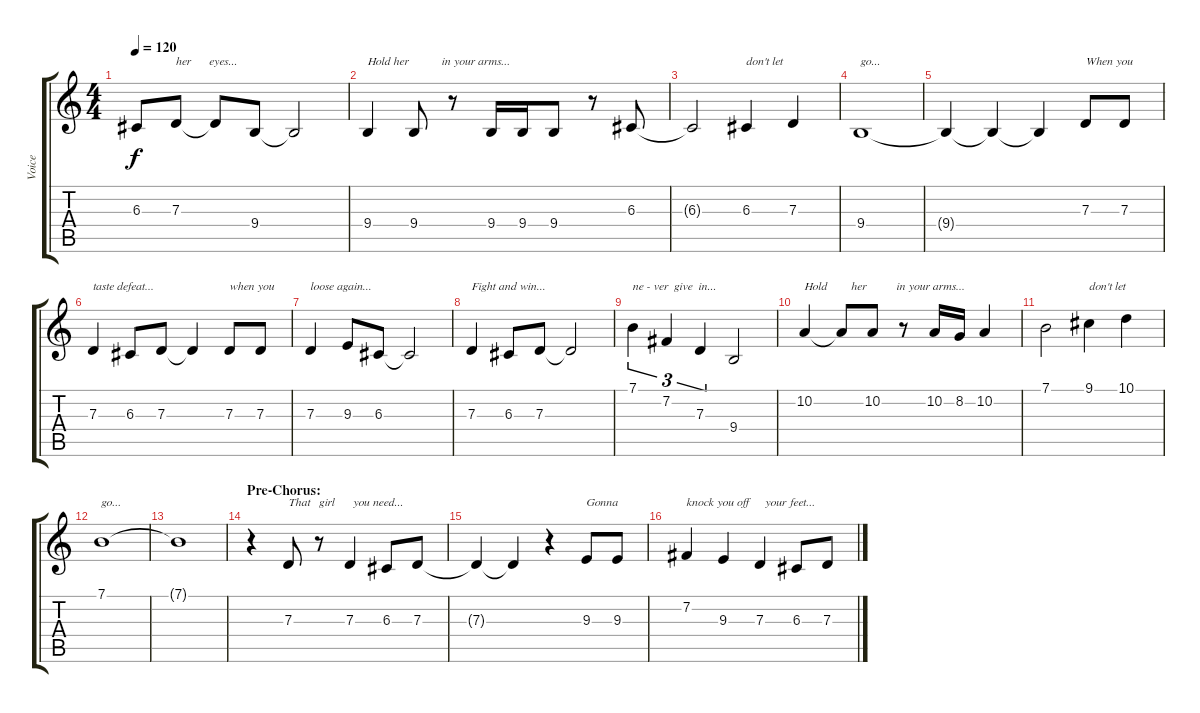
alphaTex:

\track ("Voice" "Voice") {instrument oboe}
\staff {score tabs}
\tuning (E4 B3 G3 D3 A2 E2) {hide}
\ts (4 4)
\tempo 120
\clef g2
\ks c
6.3{t}.8{dy f} 7.3.8{txt "her      eyes..."} 7.3{t}.8 9.4.8 9.4{t}.2 |
9.4.4{txt "Hold her           in your arms..."} 9.4.8 r.8 9.4.16 9.4.16 9.4.8 r.8 6.3.8 |
6.3{t}.2 6.3.4{txt "don't let"} 7.3.4 |
9.4.1{txt "go..."} |
9.4{t}.4 9.4{t}.4 9.4{t}.4 7.3.8{txt "When you"} 7.3.8 |
7.3.4{txt "taste defeat..."} 6.3.8 7.3.8 7.3{t}.4 7.3.8{txt "when you"} 7.3.8 |
7.3.4{txt "loose again..."} 9.3.8 6.3.8 6.3{t}.2 |
7.3.4{txt "Fight and win..."} 6.3.8 7.3.8 7.3{t}.2 |
7.1.4{tu (3 2) txt "ne - ver  give  in..."} 7.2.4{tu (3 2)} 7.3.4{tu (3 2)} 9.4.2 |
10.2.4{txt "Hold        her          in your arms..."} 10.2{t}.8 10.2.8 r.8 10.2.16 8.2.16 10.2.4 |
7.1.2 9.1.4{txt "don't let"} 10.1.4 |
7.1.1{txt "go..."} |
7.1{t}.1 |
\section ("" "Pre-Chorus:")
r.4 7.3.8{txt "That   girl      you need..."} r.8 7.3.4 6.3.8 7.3.8 |
7.3{t}.4 7.3{t}.4 r.4 9.3.8{txt "Gonna"} 9.3.8 |
7.2.4{txt "knock you off     your feet..."} 9.3.4 7.3.4 6.3.8 7.3.8
